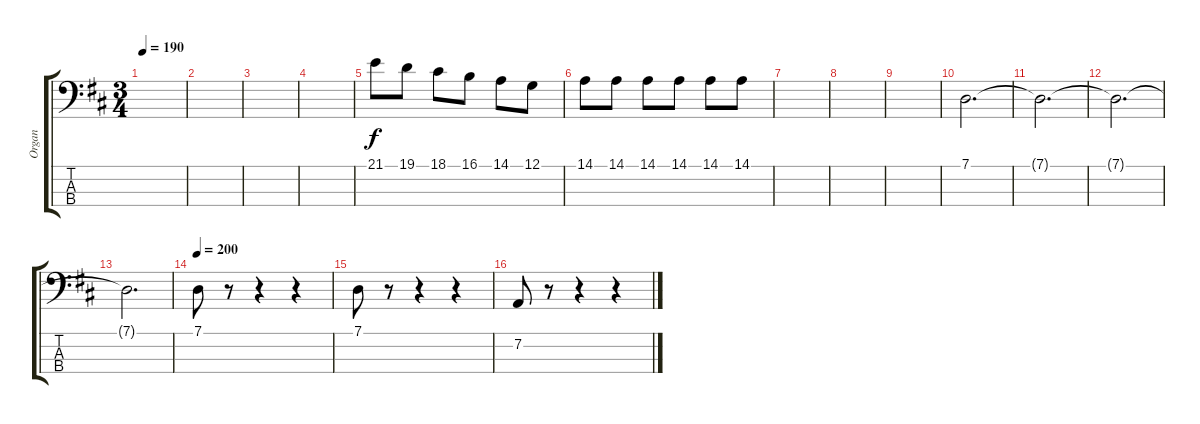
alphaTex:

\track ("Organ" "Organ") {instrument stringensemble1}
\staff {score tabs}
\tuning (G2 D2 A1 E1) {hide}
\ts (3 4)
\tempo 190
\clef f4
\ks d
|
|
|
|
21.1.8 19.1.8 18.1.8 16.1.8 14.1.8 12.1.8 |
14.1.8 14.1.8 14.1.8 14.1.8 14.1.8 14.1.8 |
|
|
|
7.1.2{d} |
7.1{t}.2{d} |
7.1{t}.2{d} |
7.1{t}.2{d} |
\tempo 200
7.1.8 r.8 r.4 r.4 |
7.1.8 r.8 r.4 r.4 |
7.2.8 r.8 r.4 r.4
